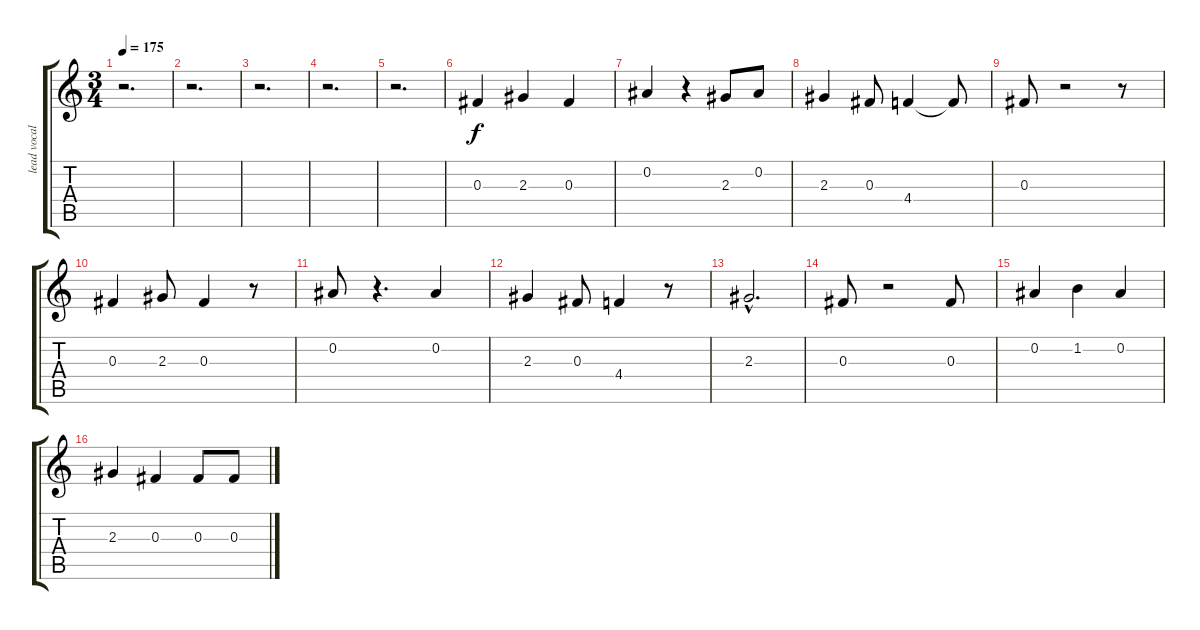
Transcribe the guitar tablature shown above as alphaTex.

\track ("lead vocals" "lead vocal") {instrument acousticguitarsteel}
\staff {score tabs}
\tuning (Eb4 Bb3 Gb3 Db3 Ab2 Eb2) {hide}
\ts (3 4)
\tempo 175
\clef g2
\ks c
r.2{d dy f} |
r.2{d} |
r.2{d} |
r.2{d} |
r.2{d} |
0.3.4 2.3.4 0.3.4 |
0.2.4 r.4 2.3.8 0.2.8 |
2.3.4 0.3.8 4.4.4 4.4{t}.8 |
0.3.8 r.2 r.8 |
0.3.4 2.3.8 0.3.4 r.8 |
0.2.8 r.4{d} 0.2.4 |
2.3.4 0.3.8 4.4.4 r.8 |
2.3{hac}.2{d} |
0.3.8 r.2 0.3.8 |
0.2.4 1.2.4 0.2.4 |
2.3.4 0.3.4 0.3.8 0.3.8
